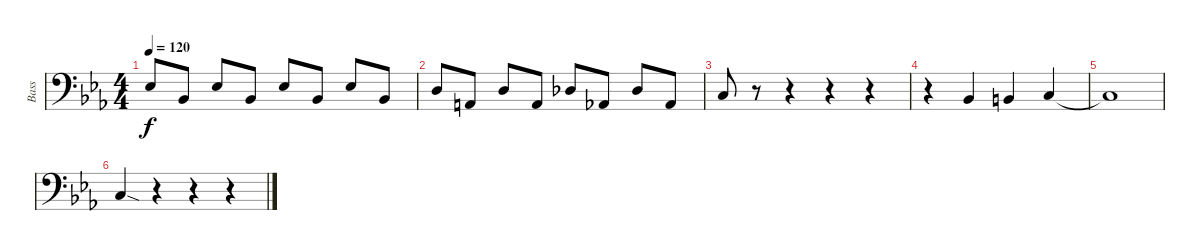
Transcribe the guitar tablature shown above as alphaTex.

\track ("Bass" "Bass") {instrument electricbassfinger}
\staff {score}
\tuning (G2 D2 A1 E1 B0) {hide}
\ts (4 4)
\tempo 120
\clef f4
\ks cminor
1.2.8{dy f} 1.3.8 1.2.8 1.3.8 1.2.8 1.3.8 1.2.8 1.3.8 |
0.2.8 0.3.8 0.2.8 0.3.8 4.3.8 4.4.8 4.3.8 4.4.8 |
3.3.8 r.8 r.4 r.4 r.4 |
r.4 1.3.4 2.3.4 3.3.4 |
3.3{t}.1 |
3.3{sod}.4 r.4 r.4 r.4
